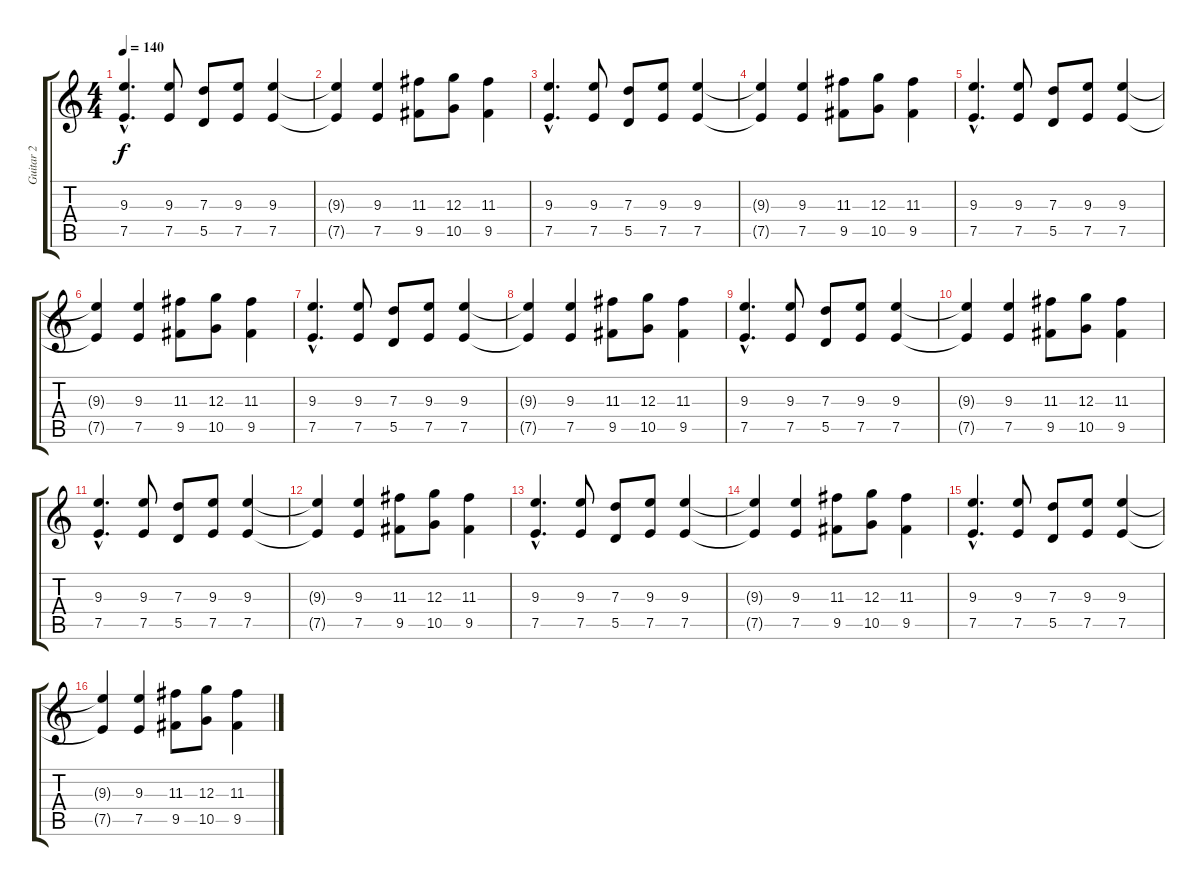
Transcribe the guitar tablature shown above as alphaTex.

\track ("Guitar 2" "Guitar 2") {instrument overdrivenguitar}
\staff {score tabs}
\tuning (E4 B3 G3 D3 A2 E2) {hide}
\ts (4 4)
\tempo 140
\clef g2
\ks c
(9.3{hac} 7.5{hac}).4{d dy f volume 13 instrument overdrivenguitar} (9.3 7.5).8 (7.3 5.5).8 (9.3 7.5).8 (9.3 7.5).4 |
(9.3{t} 7.5{t}).4 (9.3 7.5).4 (11.3 9.5).8 (12.3 10.5).8 (11.3 9.5).4 |
(9.3{hac} 7.5{hac}).4{d volume 13 instrument overdrivenguitar} (9.3 7.5).8 (7.3 5.5).8 (9.3 7.5).8 (9.3 7.5).4 |
(9.3{t} 7.5{t}).4 (9.3 7.5).4 (11.3 9.5).8 (12.3 10.5).8 (11.3 9.5).4 |
(9.3{hac} 7.5{hac}).4{d volume 13 instrument overdrivenguitar} (9.3 7.5).8 (7.3 5.5).8 (9.3 7.5).8 (9.3 7.5).4 |
(9.3{t} 7.5{t}).4 (9.3 7.5).4 (11.3 9.5).8 (12.3 10.5).8 (11.3 9.5).4 |
(9.3{hac} 7.5{hac}).4{d volume 13 instrument overdrivenguitar} (9.3 7.5).8 (7.3 5.5).8 (9.3 7.5).8 (9.3 7.5).4 |
(9.3{t} 7.5{t}).4 (9.3 7.5).4 (11.3 9.5).8 (12.3 10.5).8 (11.3 9.5).4 |
(9.3{hac} 7.5{hac}).4{d volume 13 instrument overdrivenguitar} (9.3 7.5).8 (7.3 5.5).8 (9.3 7.5).8 (9.3 7.5).4 |
(9.3{t} 7.5{t}).4 (9.3 7.5).4 (11.3 9.5).8 (12.3 10.5).8 (11.3 9.5).4 |
(9.3{hac} 7.5{hac}).4{d volume 13 instrument overdrivenguitar} (9.3 7.5).8 (7.3 5.5).8 (9.3 7.5).8 (9.3 7.5).4 |
(9.3{t} 7.5{t}).4 (9.3 7.5).4 (11.3 9.5).8 (12.3 10.5).8 (11.3 9.5).4 |
(9.3{hac} 7.5{hac}).4{d volume 13 instrument overdrivenguitar} (9.3 7.5).8 (7.3 5.5).8 (9.3 7.5).8 (9.3 7.5).4 |
(9.3{t} 7.5{t}).4 (9.3 7.5).4 (11.3 9.5).8 (12.3 10.5).8 (11.3 9.5).4 |
(9.3{hac} 7.5{hac}).4{d volume 13 instrument overdrivenguitar} (9.3 7.5).8 (7.3 5.5).8 (9.3 7.5).8 (9.3 7.5).4 |
(9.3{t} 7.5{t}).4 (9.3 7.5).4 (11.3 9.5).8 (12.3 10.5).8 (11.3 9.5).4
